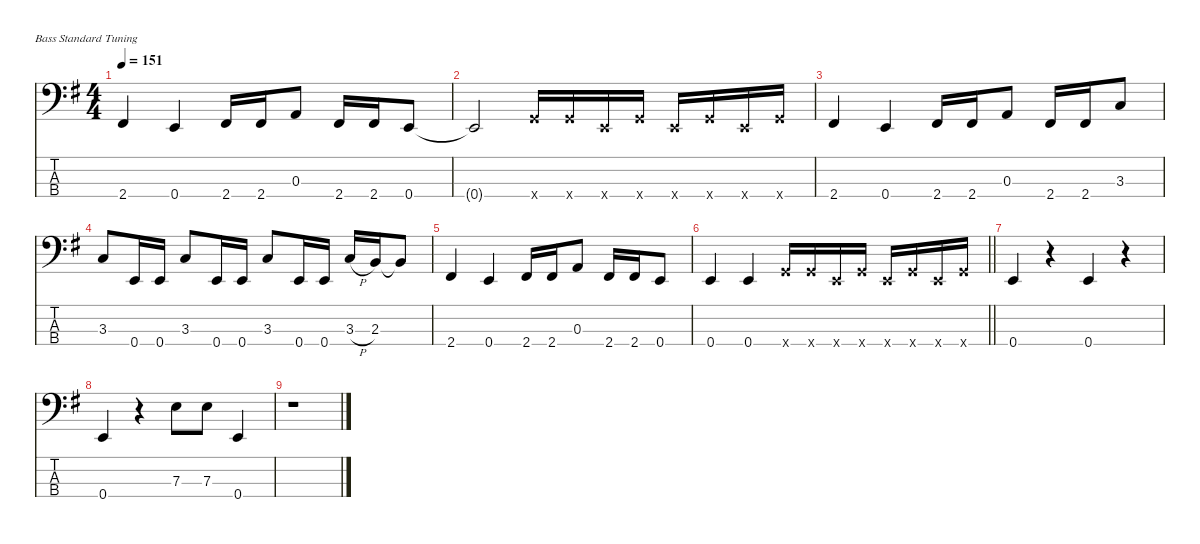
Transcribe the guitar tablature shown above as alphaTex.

\defaultSystemsLayout 4
\hideDynamics
\bracketExtendMode nobrackets
\singleTrackTrackNamePolicy hidden
\multiTrackTrackNamePolicy hidden
\otherSystemsTrackNameOrientation horizontal
\track ("Cliff Burton" "el.bs.") {defaultSystemsLayout 4 instrument electricbassfinger}
\staff {score tabs}
\tuning (G2 D2 A1 E1)
\ts (4 4)
\tempo 151
\clef f4
\ks eminor
2.4{acc #}.4{dy f beam Up} 0.4{acc forcenatural}.4{beam Up} 2.4{acc #}.16{beam Up} 2.4{acc #}.16{beam Up} 0.3{acc forcenatural}.8{beam Up} 2.4{acc #}.16{beam Up} 2.4{acc #}.16{beam Up} 0.4{acc forcenatural}.8{beam Up} |
0.4{t acc forcenatural}.2{beam Up} 3.4{x acc forcenatural}.16{beam Up} 3.4{x acc forcenatural}.16{beam Up} 0.4{x acc forcenatural}.16{beam Up} 3.4{x acc forcenatural}.16{beam Up} 0.4{x acc forcenatural}.16{beam Up} 3.4{x acc forcenatural}.16{beam Up} 0.4{x acc forcenatural}.16{beam Up} 3.4{x acc forcenatural}.16{beam Up} |
2.4{acc #}.4{beam Up} 0.4{acc forcenatural}.4{beam Up} 2.4{acc #}.16{beam Up} 2.4{acc #}.16{beam Up} 0.3{acc forcenatural}.8{beam Up} 2.4{acc #}.16{beam Up} 2.4{acc #}.16{beam Up} 3.3{acc forcenatural}.8{beam Up} |
3.3{acc forcenatural}.8{beam Up} 0.4{acc forcenatural}.16{beam Up} 0.4{acc forcenatural}.16{beam Up} 3.3{acc forcenatural}.8{beam Up} 0.4{acc forcenatural}.16{beam Up} 0.4{acc forcenatural}.16{beam Up} 3.3{acc forcenatural}.8{beam Up} 0.4{acc forcenatural}.16{beam Up} 0.4{acc forcenatural}.16{beam Up} 3.3{h acc forcenatural}.16{beam Up} 2.3{acc forcenatural}.16{beam Up} 2.3{t acc forcenatural}.8{beam Up} |
2.4{acc #}.4{beam Up} 0.4{acc forcenatural}.4{beam Up} 2.4{acc #}.16{beam Up} 2.4{acc #}.16{beam Up} 0.3{acc forcenatural}.8{beam Up} 2.4{acc #}.16{beam Up} 2.4{acc #}.16{beam Up} 0.4{acc forcenatural}.8{beam Up} |
\barLineRight lightlight
0.4{acc forcenatural}.4{beam Up} 0.4{acc forcenatural}.4{beam Up} 3.4{x acc forcenatural}.16{beam Up} 3.4{x acc forcenatural}.16{beam Up} 0.4{x acc forcenatural}.16{beam Up} 3.4{x acc forcenatural}.16{beam Up} 0.4{x acc forcenatural}.16{beam Up} 3.4{x acc forcenatural}.16{beam Up} 0.4{x acc forcenatural}.16{beam Up} 3.4{x acc forcenatural}.16{beam Up} |
0.4{acc forcenatural}.4{beam Up} r.4{beam Up} 0.4{acc forcenatural}.4{beam Up} r.4{beam Up} |
0.4{acc forcenatural}.4{beam Up} r.4{beam Up} 7.3{acc forcenatural}.8{beam Down} 7.3{acc forcenatural}.8{beam Down} 0.4{acc forcenatural}.4{beam Up} |
r.1{beam Down}
